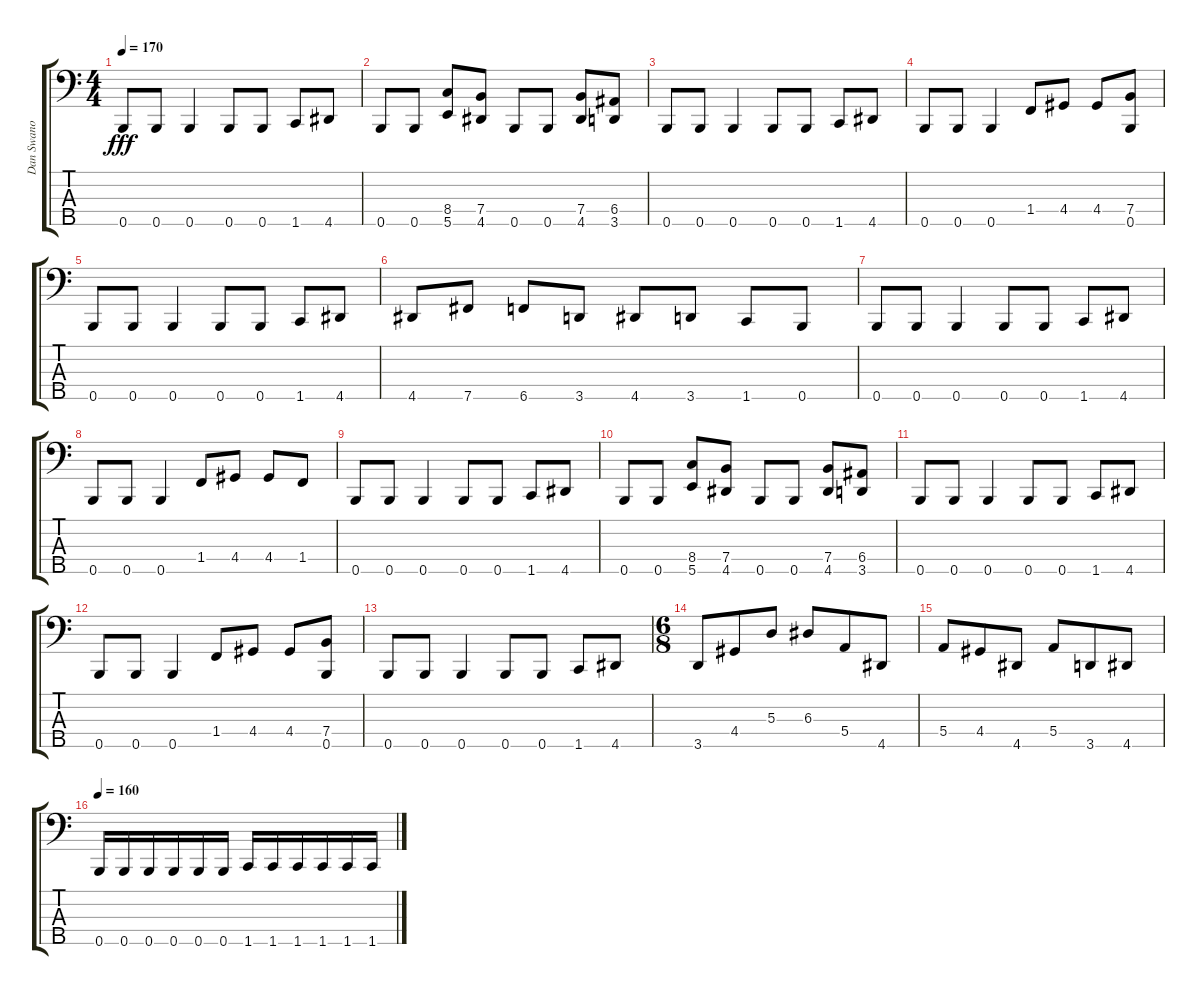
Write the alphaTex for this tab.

\track ("Dan Swano" "Dan Swano") {instrument electricbassfinger}
\staff {score tabs}
\tuning (G2 D2 A1 E1 B0) {hide}
\ts (4 4)
\tempo 170
\clef f4
\ks c
0.5.8{dy fff} 0.5.8 0.5.4 0.5.8 0.5.8 1.5.8 4.5.8 |
0.5.8 0.5.8 (8.4 5.5).8 (7.4 4.5).8 0.5.8 0.5.8 (7.4 4.5).8 (6.4 3.5).8 |
0.5.8 0.5.8 0.5.4 0.5.8 0.5.8 1.5.8 4.5.8 |
0.5.8 0.5.8 0.5.4 1.4.8 4.4.8 4.4.8 (7.4 0.5).8 |
0.5.8 0.5.8 0.5.4 0.5.8 0.5.8 1.5.8 4.5.8 |
4.5.8 7.5.8 6.5.8 3.5.8 4.5.8 3.5.8 1.5.8 0.5.8 |
0.5.8 0.5.8 0.5.4 0.5.8 0.5.8 1.5.8 4.5.8 |
0.5.8 0.5.8 0.5.4 1.4.8 4.4.8 4.4.8 1.4.8 |
0.5.8 0.5.8 0.5.4 0.5.8 0.5.8 1.5.8 4.5.8 |
0.5.8 0.5.8 (8.4 5.5).8 (7.4 4.5).8 0.5.8 0.5.8 (7.4 4.5).8 (6.4 3.5).8 |
0.5.8 0.5.8 0.5.4 0.5.8 0.5.8 1.5.8 4.5.8 |
0.5.8 0.5.8 0.5.4 1.4.8 4.4.8 4.4.8 (7.4 0.5).8 |
0.5.8 0.5.8 0.5.4 0.5.8 0.5.8 1.5.8 4.5.8 |
\ts (6 8)
3.5.8 4.4.8 5.3.8 6.3.8 5.4.8 4.5.8 |
5.4.8 4.4.8 4.5.8 5.4.8 3.5.8 4.5.8 |
\tempo 160
0.5.16 0.5.16 0.5.16 0.5.16 0.5.16 0.5.16 1.5.16 1.5.16 1.5.16 1.5.16 1.5.16 1.5.16
